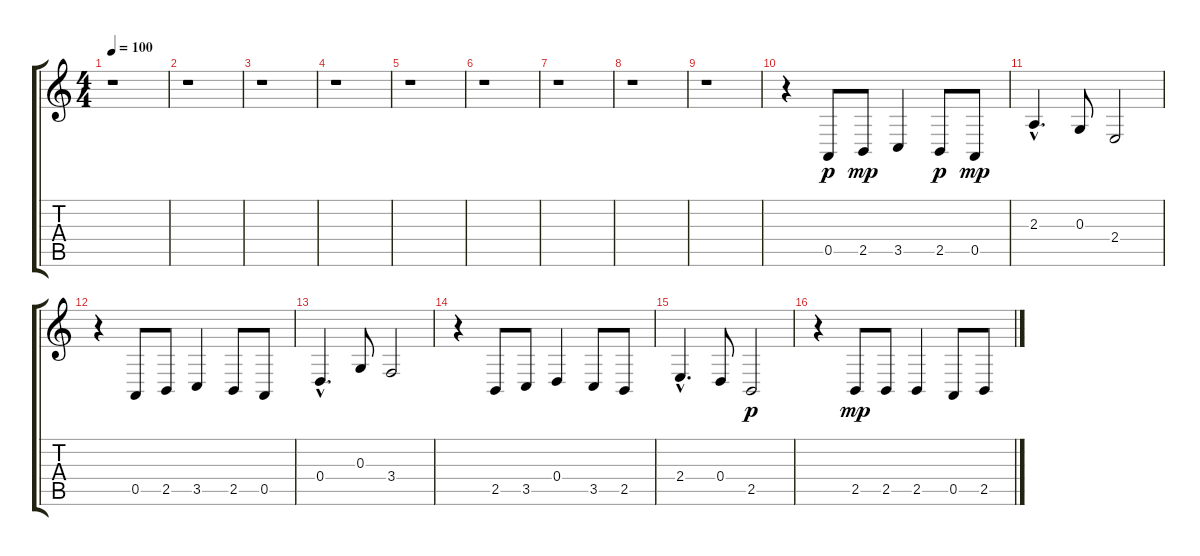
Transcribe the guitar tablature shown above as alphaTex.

\track "" {instrument englishhorn}
\staff {score tabs}
\tuning (E4 B3 G3 D3 A2 E2) {hide}
\ts (4 4)
\tempo 100
\clef g2
\ks c
r.1{dy p instrument englishhorn} |
r.1 |
r.1 |
r.1 |
r.1 |
r.1 |
r.1 |
r.1 |
r.1 |
r.4 0.5.8 2.5.8{dy mp} 3.5.4 2.5.8{dy p} 0.5.8{dy mp} |
2.3{hac}.4{d} 0.3.8 2.4.2 |
r.4 0.5.8 2.5.8 3.5.4 2.5.8 0.5.8 |
0.4{hac}.4{d} 0.3.8 3.4.2 |
r.4 2.5.8 3.5.8 0.4.4 3.5.8 2.5.8 |
2.4{hac}.4{d} 0.4.8 2.5.2{dy p} |
r.4 2.5.8{dy mp} 2.5.8 2.5.4 0.5.8 2.5.8
